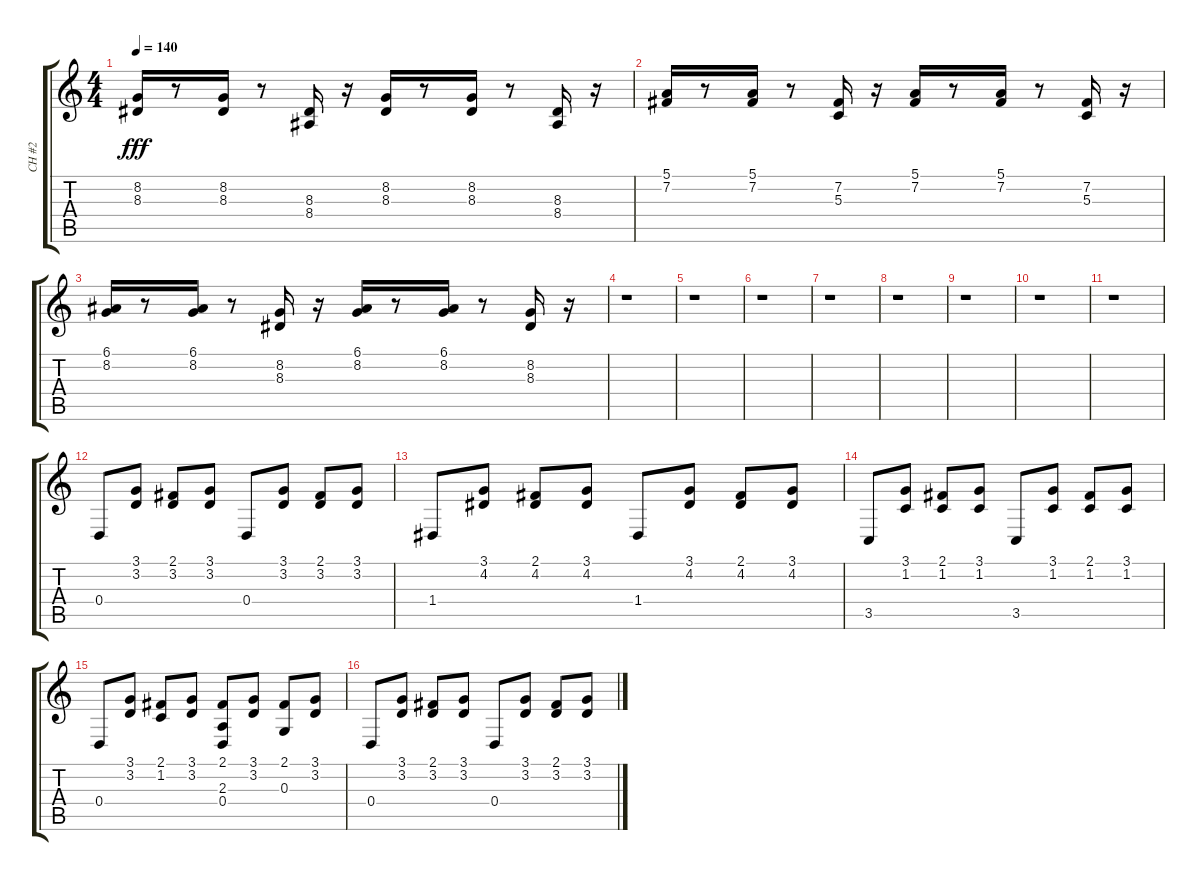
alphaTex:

\track ("CH #2" "CH #2") {instrument stringensemble1}
\staff {score tabs}
\tuning (E4 B3 G3 D3 A2 E2) {hide}
\ts (4 4)
\tempo 140
\clef g2
\ks c
(8.2 8.3).16{dy fff} r.8 (8.2 8.3).16 r.8 (8.3 8.4).16 r.16 (8.2 8.3).16 r.8 (8.2 8.3).16 r.8 (8.3 8.4).16 r.16 |
(5.1 7.2).16 r.8 (5.1 7.2).16 r.8 (7.2 5.3).16 r.16 (5.1 7.2).16 r.8 (5.1 7.2).16 r.8 (7.2 5.3).16 r.16 |
(6.1 8.2).16 r.8 (6.1 8.2).16 r.8 (8.2 8.3).16 r.16 (6.1 8.2).16 r.8 (6.1 8.2).16 r.8 (8.2 8.3).16 r.16 |
r.1 |
r.1 |
r.1 |
r.1 |
r.1 |
r.1 |
r.1 |
r.1 |
0.4.8 (3.1 3.2).8 (2.1 3.2).8 (3.1 3.2).8 0.4.8 (3.1 3.2).8 (2.1 3.2).8 (3.1 3.2).8 |
1.4.8 (3.1 4.2).8 (2.1 4.2).8 (3.1 4.2).8 1.4.8 (3.1 4.2).8 (2.1 4.2).8 (3.1 4.2).8 |
3.5.8 (3.1 1.2).8 (2.1 1.2).8 (3.1 1.2).8 3.5.8 (3.1 1.2).8 (2.1 1.2).8 (3.1 1.2).8 |
0.4.8 (3.1 3.2).8 (2.1 1.2).8 (3.1 3.2).8 (2.1 2.3 0.4).8 (3.1 3.2).8 (2.1 0.3).8 (3.1 3.2).8 |
0.4.8 (3.1 3.2).8 (2.1 3.2).8 (3.1 3.2).8 0.4.8 (3.1 3.2).8 (2.1 3.2).8 (3.1 3.2).8
